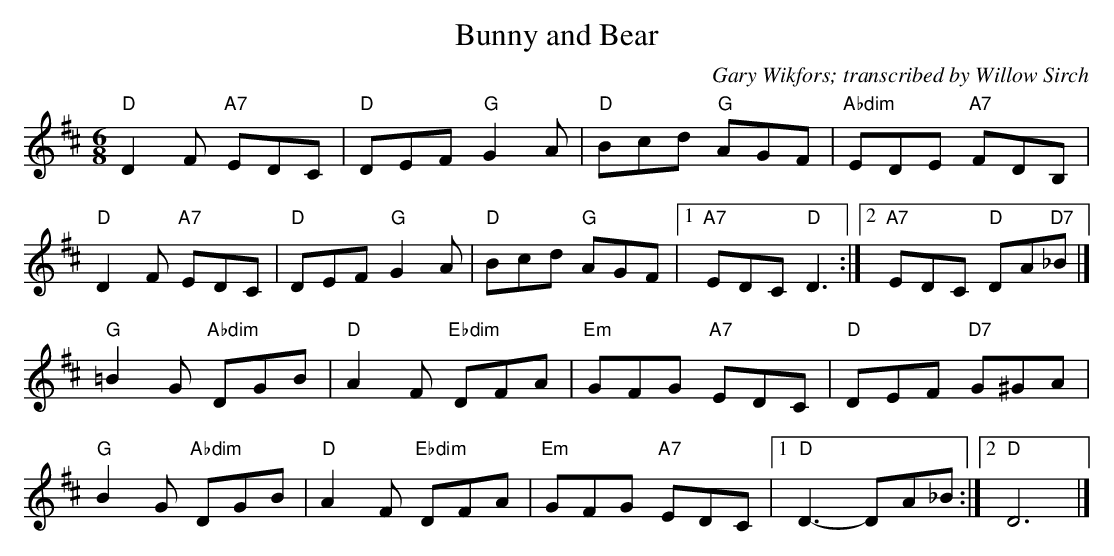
X:1
T:Bunny and Bear
C:Gary Wikfors; transcribed by Willow Sirch
M:6/8
L:1/8
K:D
"D"D2F "A7"EDC|"D"DEF "G"G2A|"D"Bcd "G"AGF|"Abdim"EDE "A7"FDB,|
"D"D2F "A7"EDC|"D"DEF "G"G2A|"D"Bcd "G"AGF|1"A7"EDC "D"D3:|2"A7"EDC "D"DA"D7"_B|]
"G"=B2G "Abdim"DGB|"D"A2F "Ebdim"DFA|"Em"GFG "A7"EDC|"D"DEF "D7"G^GA|
"G"B2G "Abdim"DGB|"D"A2F "Ebdim"DFA|"Em"GFG "A7"EDC|1"D"D3-DA_B:|2"D"D6|]

Gary wrote this tune as the middle part of a three tune set of jigs:
he told me "The chances are always better if you write three tunes
as a set for them to be played and remembered." We usually play this
with tenor banjo, fiddle and guitar "...the more chords, the better"
is how Gary told me to play it (I'm somewhat limited by what ABC can
do here).
